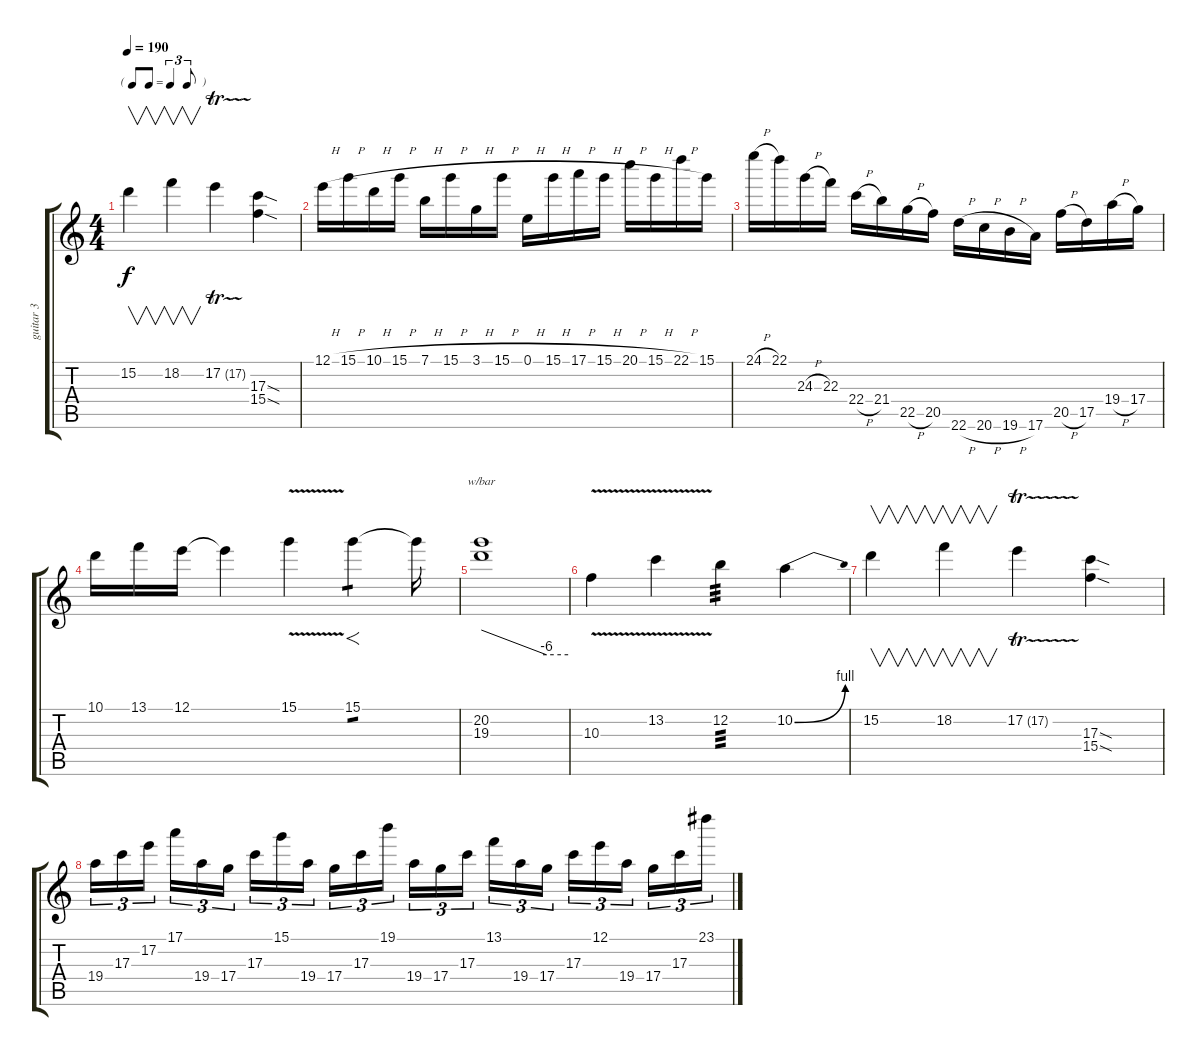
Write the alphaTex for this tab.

\track ("guitar 3" "guitar 3") {instrument distortionguitar}
\staff {score tabs}
\tuning (E4 B3 G3 D3 A2 E2) {hide}
\ts (4 4)
\tf triplet8th
\tempo 190
\clef g2
\ks c
15.2.4{v dy f} 18.2.4{v} 17.2{tr (17 64)}.4 (17.3{sod} 15.4{sod}).4 |
12.1{h}.16 15.1{h}.16 10.1{h}.16 15.1{h}.16 7.1{h}.16 15.1{h}.16 3.1{h}.16 15.1{h}.16 0.1{h}.16 15.1{h}.16 17.1{h}.16 15.1{h}.16 20.1{h}.16 15.1{h}.16 22.1{h}.16 15.1.16 |
24.1{h}.16 22.1.16 24.3{h}.16 22.3.16 22.4{h}.16 21.4.16 22.5{h}.16 20.5.16 22.6{h}.16 20.6{h}.16 19.6{h}.16 17.6.16 20.5{h}.16 17.5.16 19.4{h}.16 17.4.16 |
10.1.16 13.1.16 12.1.16 12.1{t}.4 15.1{v}.4 15.1.4{f tp 1} 15.1{t}.16 |
(20.2 19.3).1{tbe (custom default 0 0 45 -24 60 -24)} |
10.3{v}.4 13.2{v}.4 12.2.4{tp 3} 10.2{be (bend 0 0 60 4)}.4 |
15.2.4{v} 18.2.4{v} 17.2{tr (17 64)}.4 (17.3{sod} 15.4{sod}).4 |
19.4.16{tu (3 2)} 17.3.16{tu (3 2)} 17.2.16{tu (3 2)} 17.1.16{tu (3 2)} 19.4.16{tu (3 2)} 17.4.16{tu (3 2)} 17.3.16{tu (3 2)} 15.1.16{tu (3 2)} 19.4.16{tu (3 2)} 17.4.16{tu (3 2)} 17.3.16{tu (3 2)} 19.1.16{tu (3 2)} 19.4.16{tu (3 2)} 17.4.16{tu (3 2)} 17.3.16{tu (3 2)} 13.1.16{tu (3 2)} 19.4.16{tu (3 2)} 17.4.16{tu (3 2)} 17.3.16{tu (3 2)} 12.1.16{tu (3 2)} 19.4.16{tu (3 2)} 17.4.16{tu (3 2)} 17.3.16{tu (3 2)} 23.1.16{tu (3 2)}
